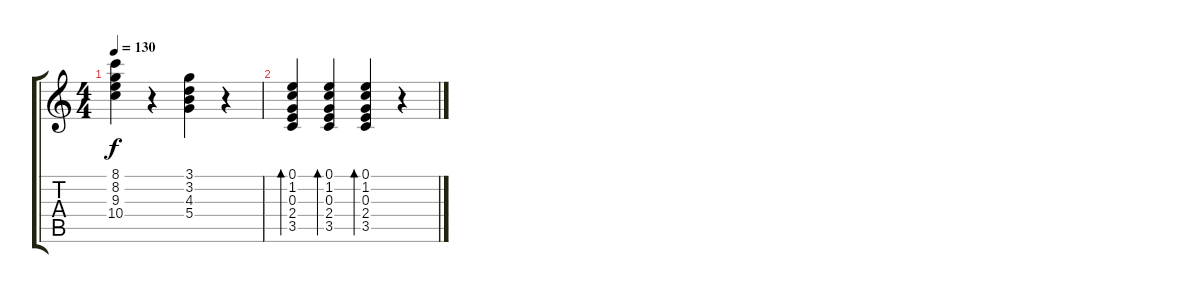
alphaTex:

\track "" {instrument acousticguitarsteel}
\staff {score tabs}
\tuning (E4 B3 G3 D3 A2 E2) {hide}
\ts (4 4)
\tempo 130
\clef g2
\ks c
(8.1 8.2 9.3 10.4).4{dy f} r.4 (3.1 3.2 4.3 5.4).4 r.4 |
(0.1 1.2 0.3 2.4 3.5).4{bd 240} (0.1 1.2 0.3 2.4 3.5).4{bd 240} (0.1 1.2 0.3 2.4 3.5).4{bd 240} r.4
